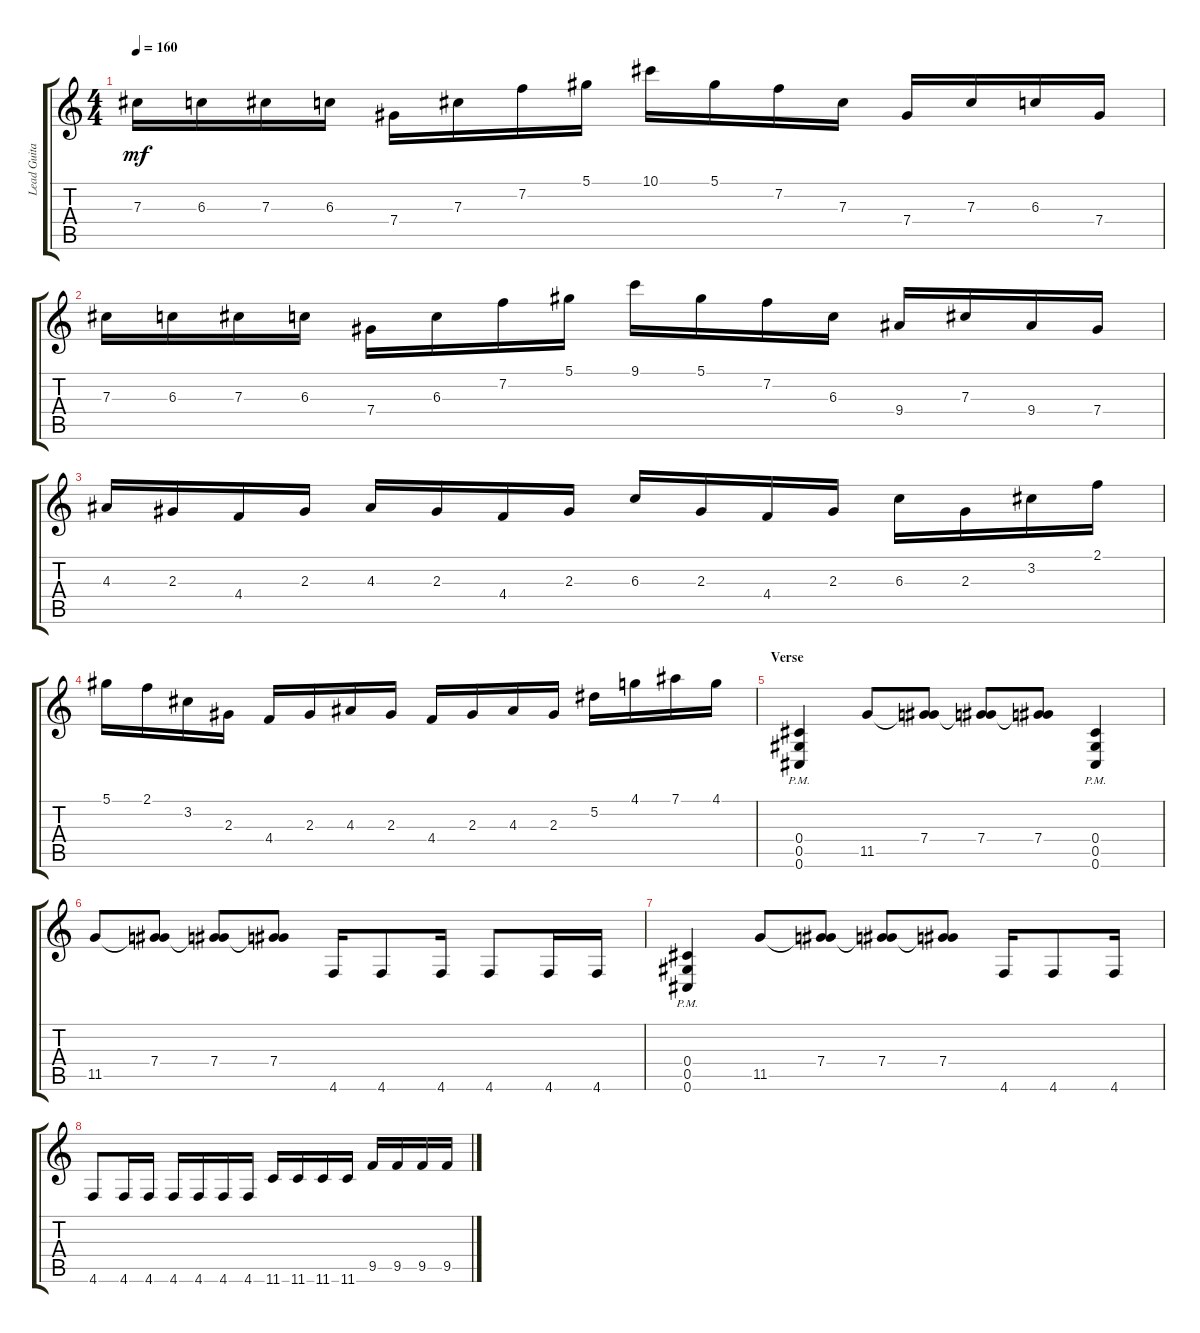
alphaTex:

\track ("Lead Guitar" "Lead Guita") {instrument distortionguitar}
\staff {score tabs}
\tuning (Eb4 Bb3 Gb3 Db3 Ab2 Db2) {hide}
\ts (4 4)
\tempo 160
\clef g2
\ks c
7.3.16{dy mf} 6.3.16 7.3.16 6.3.16 7.4.16 7.3.16 7.2.16 5.1.16 10.1.16 5.1.16 7.2.16 7.3.16 7.4.16 7.3.16 6.3.16 7.4.16 |
7.3.16 6.3.16 7.3.16 6.3.16 7.4.16 6.3.16 7.2.16 5.1.16 9.1.16 5.1.16 7.2.16 6.3.16 9.4.16 7.3.16 9.4.16 7.4.16 |
4.3.16 2.3.16 4.4.16 2.3.16 4.3.16 2.3.16 4.4.16 2.3.16 6.3.16 2.3.16 4.4.16 2.3.16 6.3.16 2.3.16 3.2.16 2.1.16 |
5.1.16 2.1.16 3.2.16 2.3.16 4.4.16 2.3.16 4.3.16 2.3.16 4.4.16 2.3.16 4.3.16 2.3.16 5.2.16 4.1.16 7.1.16 4.1.16 |
\section ("" "Verse")
(0.4{pm} 0.5{pm} 0.6{pm}).4 11.5.8 (7.4 11.5{t}).8 (7.4 11.5{t}).8 (7.4 11.5{t}).8 (0.4{pm} 0.5{pm} 0.6{pm}).4 |
11.5.8 (7.4 11.5{t}).8 (7.4 11.5{t}).8 (7.4 11.5{t}).8 4.6.16 4.6.8 4.6.16 4.6.8 4.6.16 4.6.16 |
(0.4{pm} 0.5{pm} 0.6{pm}).4 11.5.8 (7.4 11.5{t}).8 (7.4 11.5{t}).8 (7.4 11.5{t}).8 4.6.16 4.6.8 4.6.16 |
4.6.8 4.6.16 4.6.16 4.6.16 4.6.16 4.6.16 4.6.16 11.6.16 11.6.16 11.6.16 11.6.16 9.5.16 9.5.16 9.5.16 9.5.16
